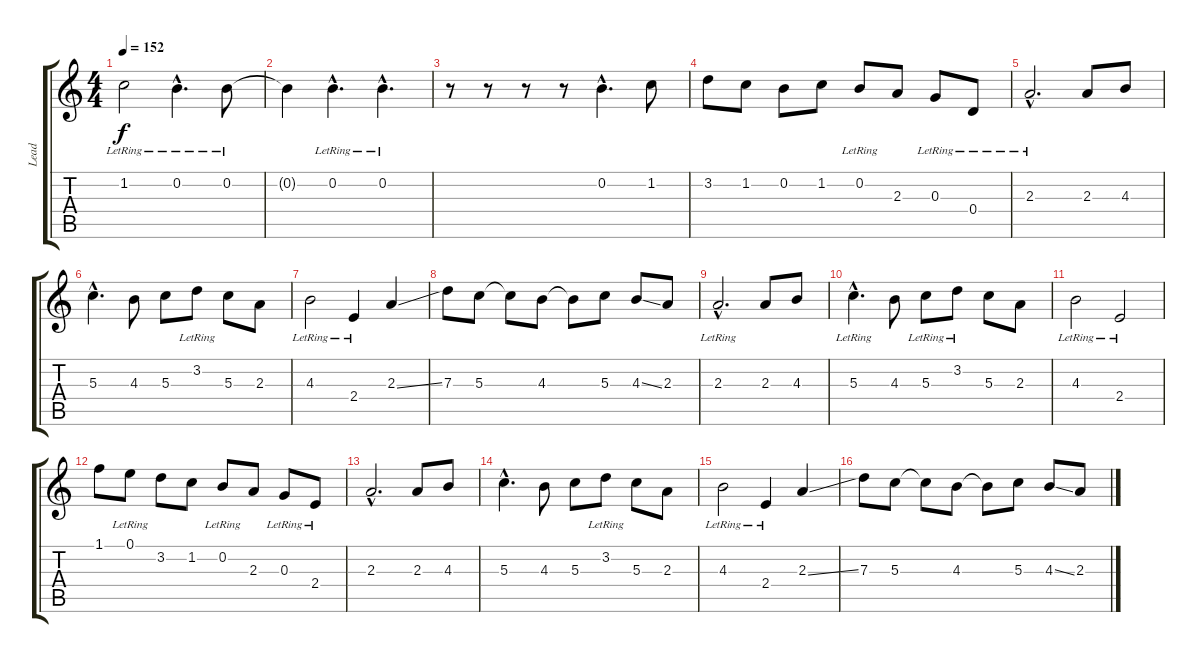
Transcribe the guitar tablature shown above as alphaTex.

\track ("Lead" "Lead") {instrument acousticguitarsteel}
\staff {score tabs}
\tuning (E4 B3 G3 D3 A2 E2) {hide}
\ts (4 4)
\tempo 152
\clef g2
\ks c
1.2{lr}.2{dy f} 0.2{hac lr}.4{d} 0.2{lr}.8 |
0.2{t}.4 0.2{hac lr}.4{d} 0.2{hac lr}.4{d} |
r.8 r.8 r.8 r.8 0.2{hac}.4{d} 1.2.8 |
3.2.8 1.2.8 0.2.8 1.2.8 0.2{lr}.8 2.3.8 0.3{lr}.8 0.4{lr}.8 |
2.3{hac lr}.2{d} 2.3.8 4.3.8 |
5.3{hac}.4{d} 4.3.8 5.3.8 3.2{lr}.8 5.3.8 2.3.8 |
4.3{lr}.2 2.4{lr}.4 2.3{ss}.4 |
7.3.8 5.3.8 5.3{t}.8 4.3.8 4.3{t}.8 5.3.8 4.3{ss}.8 2.3.8 |
2.3{hac lr}.2{d} 2.3.8 4.3.8 |
5.3{hac lr}.4{d} 4.3.8 5.3{lr}.8 3.2{lr}.8 5.3.8 2.3.8 |
4.3{lr}.2 2.4{lr}.2 |
1.1.8 0.1{lr}.8 3.2.8 1.2.8 0.2{lr}.8 2.3.8 0.3{lr}.8 2.4{lr}.8 |
2.3{hac}.2{d} 2.3.8 4.3.8 |
5.3{hac}.4{d} 4.3.8 5.3.8 3.2{lr}.8 5.3.8 2.3.8 |
4.3{lr}.2 2.4{lr}.4 2.3{ss}.4 |
7.3.8 5.3.8 5.3{t}.8 4.3.8 4.3{t}.8 5.3.8 4.3{ss}.8 2.3.8
